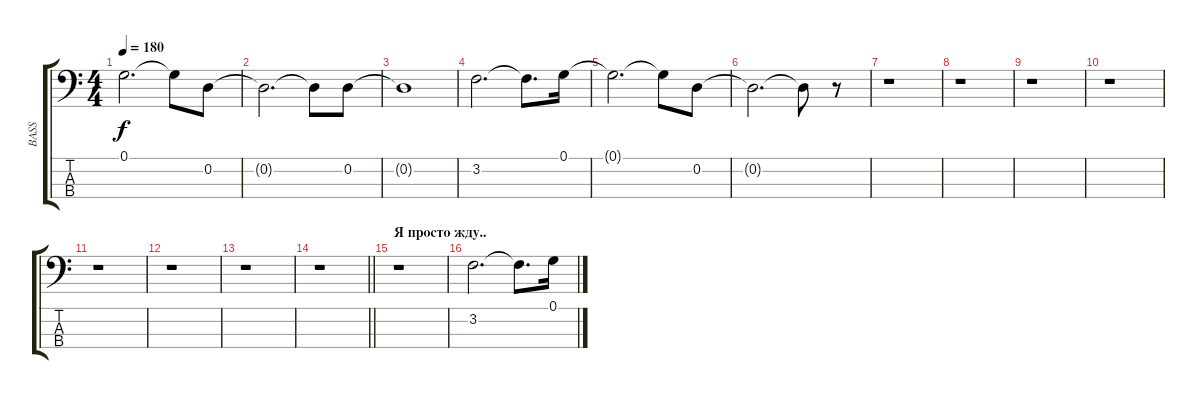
\track ("BASS" "BASS") {instrument synthbass2}
\staff {score tabs}
\tuning (G2 D2 A1 E1) {hide}
\ts (4 4)
\tempo 180
\clef f4
\ks c
0.1{t}.2{d dy f} 0.1{t}.8 0.2.8 |
0.2{t}.2{d} 0.2{t}.8 0.2.8 |
0.2{t}.1 |
3.2.2{d} 3.2{t}.8{d} 0.1.16 |
0.1{t}.2{d} 0.1{t}.8 0.2.8 |
0.2{t}.2{d} 0.2{t}.8 r.8 |
r.1 |
r.1 |
r.1 |
r.1 |
r.1 |
r.1 |
r.1 |
\barLineRight lightlight
r.1 |
\section ("" "Я просто жду..")
r.1 |
3.2.2{d} 3.2{t}.8{d} 0.1.16
